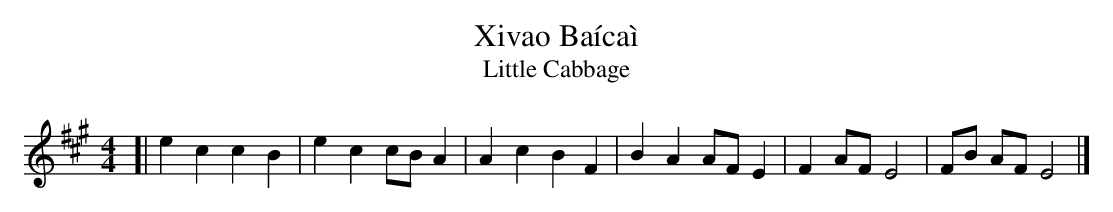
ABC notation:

X:1
T: Xi\vao Ba\'ica\`i
T: Little Cabbage
M: 4/4
L: 1/8
K: A
[| e2 c2 c2 B2 | e2 c2 cB A2 | A2 c2 B2 F2 | B2 A2 AF E2 | F2 AF E4 | FB AF E4 |]
